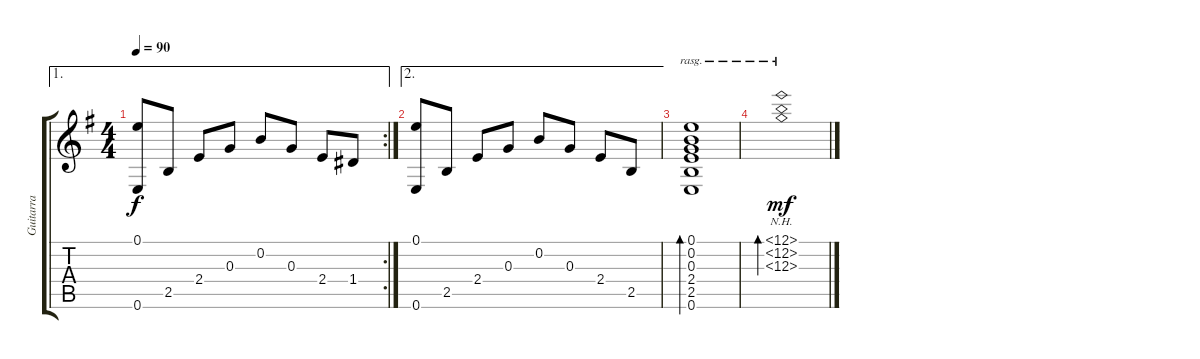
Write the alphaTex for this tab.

\track ("Guitarra" "Guitarra") {instrument acousticguitarnylon}
\staff {score tabs}
\tuning (E4 B3 G3 D3 A2 E2) {hide}
\ae 1
\rc 2
\ts (4 4)
\tempo 90
\clef g2
\ks eminor
(0.1 0.6).8{dy f} 2.5.8 2.4.8 0.3.8 0.2.8 0.3.8 2.4.8 1.4.8 |
\ae 2
(0.1 0.6).8 2.5.8 2.4.8 0.3.8 0.2.8 0.3.8 2.4.8 2.5.8 |
(0.1 0.2 0.3 2.4 2.5 0.6).1{bd 480 rasg ii} |
(12.1{nh} 12.2{nh} 12.3{nh}).1{bd 240 rasg ii dy mf}
